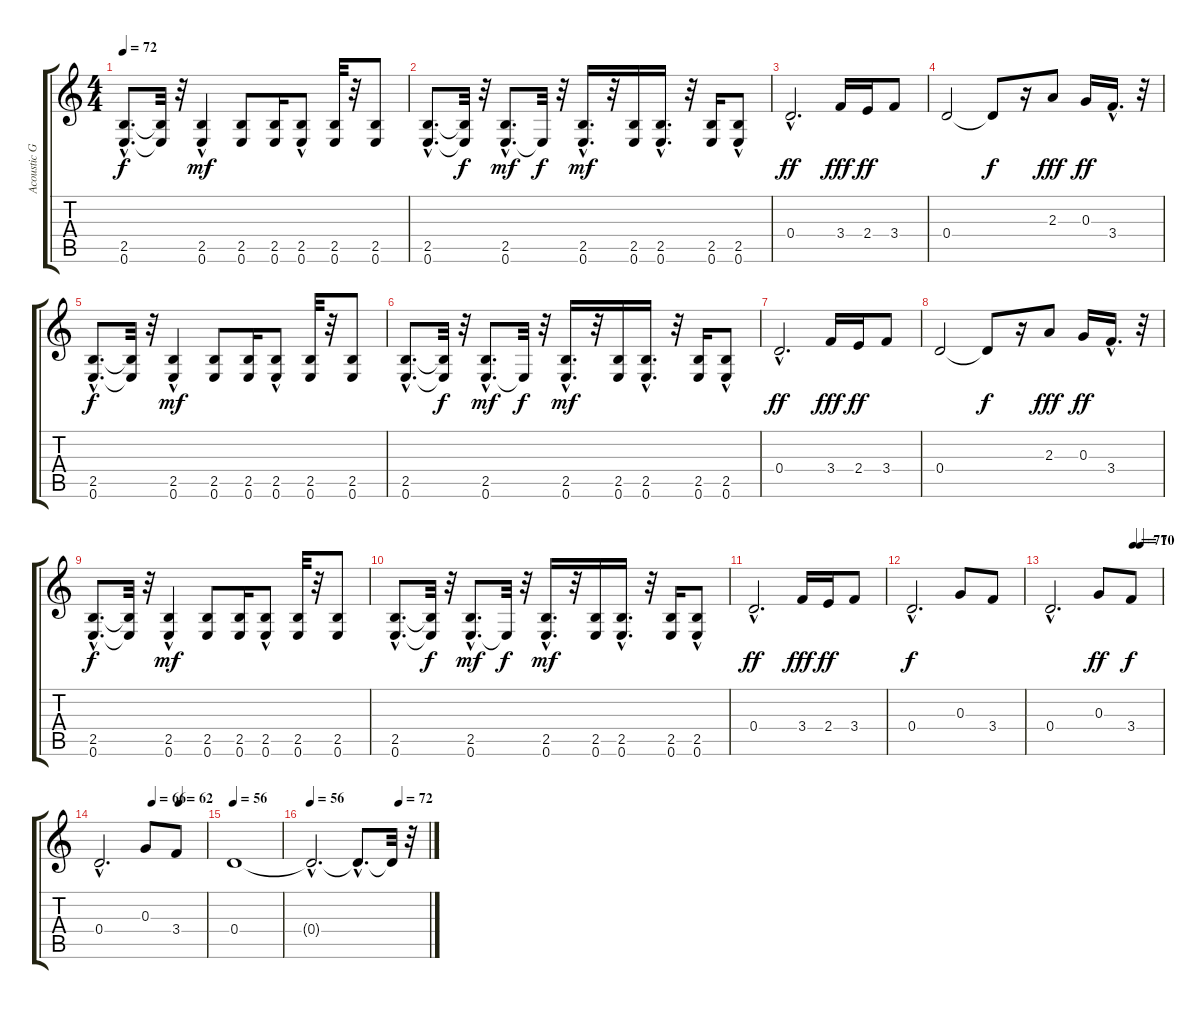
\track ("Acoustic Guitar 3" "Acoustic G") {instrument electricguitarjazz}
\staff {score tabs}
\tuning (E4 B3 G3 D3 A2 E2) {hide}
\ts (4 4)
\tempo 72
\clef g2
\ks c
(2.5{hac} 0.6{hac}).8{d dy f} (2.5{t} 0.6{t}).32 r.32 (2.5{hac} 0.6).4{dy mf} (2.5 0.6).8 (2.5 0.6).16 (2.5{hac} 0.6).8 (2.5 0.6).32 r.32 (2.5 0.6).8 |
(2.5{hac} 0.6{hac}).8{d} (2.5{t} 0.6{t}).32{dy f} r.32 (2.5{hac} 0.6{hac}).8{d dy mf} 0.6{t}.32{dy f} r.32 (2.5{hac} 0.6{hac}).16{d dy mf} r.32 (2.5 0.6).16 (2.5{hac} 0.6{hac}).16{d} r.32 (2.5 0.6).16 (2.5{hac} 0.6).8 |
0.4{hac}.2{d dy ff} 3.4.16{dy fff} 2.4.16{dy ff} 3.4.8 |
0.4.2 0.4{t}.8{dy f} r.16 2.3.8{dy fff} 0.3.16{dy ff} 3.4{hac}.16{d} r.32 |
(2.5{hac} 0.6{hac}).8{d dy f} (2.5{t} 0.6{t}).32 r.32 (2.5{hac} 0.6).4{dy mf} (2.5 0.6).8 (2.5 0.6).16 (2.5{hac} 0.6).8 (2.5 0.6).32 r.32 (2.5 0.6).8 |
(2.5{hac} 0.6{hac}).8{d} (2.5{t} 0.6{t}).32{dy f} r.32 (2.5{hac} 0.6{hac}).8{d dy mf} 0.6{t}.32{dy f} r.32 (2.5{hac} 0.6{hac}).16{d dy mf} r.32 (2.5 0.6).16 (2.5{hac} 0.6{hac}).16{d} r.32 (2.5 0.6).16 (2.5{hac} 0.6).8 |
0.4{hac}.2{d dy ff} 3.4.16{dy fff} 2.4.16{dy ff} 3.4.8 |
0.4.2 0.4{t}.8{dy f} r.16 2.3.8{dy fff} 0.3.16{dy ff} 3.4{hac}.16{d} r.32 |
(2.5{hac} 0.6{hac}).8{d dy f} (2.5{t} 0.6{t}).32 r.32 (2.5{hac} 0.6).4{dy mf} (2.5 0.6).8 (2.5 0.6).16 (2.5{hac} 0.6).8 (2.5 0.6).32 r.32 (2.5 0.6).8 |
(2.5{hac} 0.6{hac}).8{d} (2.5{t} 0.6{t}).32{dy f} r.32 (2.5{hac} 0.6{hac}).8{d dy mf} 0.6{t}.32{dy f} r.32 (2.5{hac} 0.6{hac}).16{d dy mf} r.32 (2.5 0.6).16 (2.5{hac} 0.6{hac}).16{d} r.32 (2.5 0.6).16 (2.5{hac} 0.6).8 |
0.4{hac}.2{d dy ff} 3.4.16{dy fff} 2.4.16{dy ff} 3.4.8 |
0.4{hac}.2{d dy f} 0.3.8 3.4.8 |
\tempo (71 0.75)
\tempo (70 0.8125)
0.4{hac}.2{d} 0.3.8{dy ff} 3.4.8{dy f} |
\tempo (66 0.5)
\tempo (62 0.75)
0.4{hac}.2{d} 0.3.8 3.4.8 |
\tempo 56
0.4.1 |
\tempo 56
\tempo (72 0.75)
0.4{hac t}.2{d} 0.4{hac t}.8{d} 0.4{t}.32 r.32
